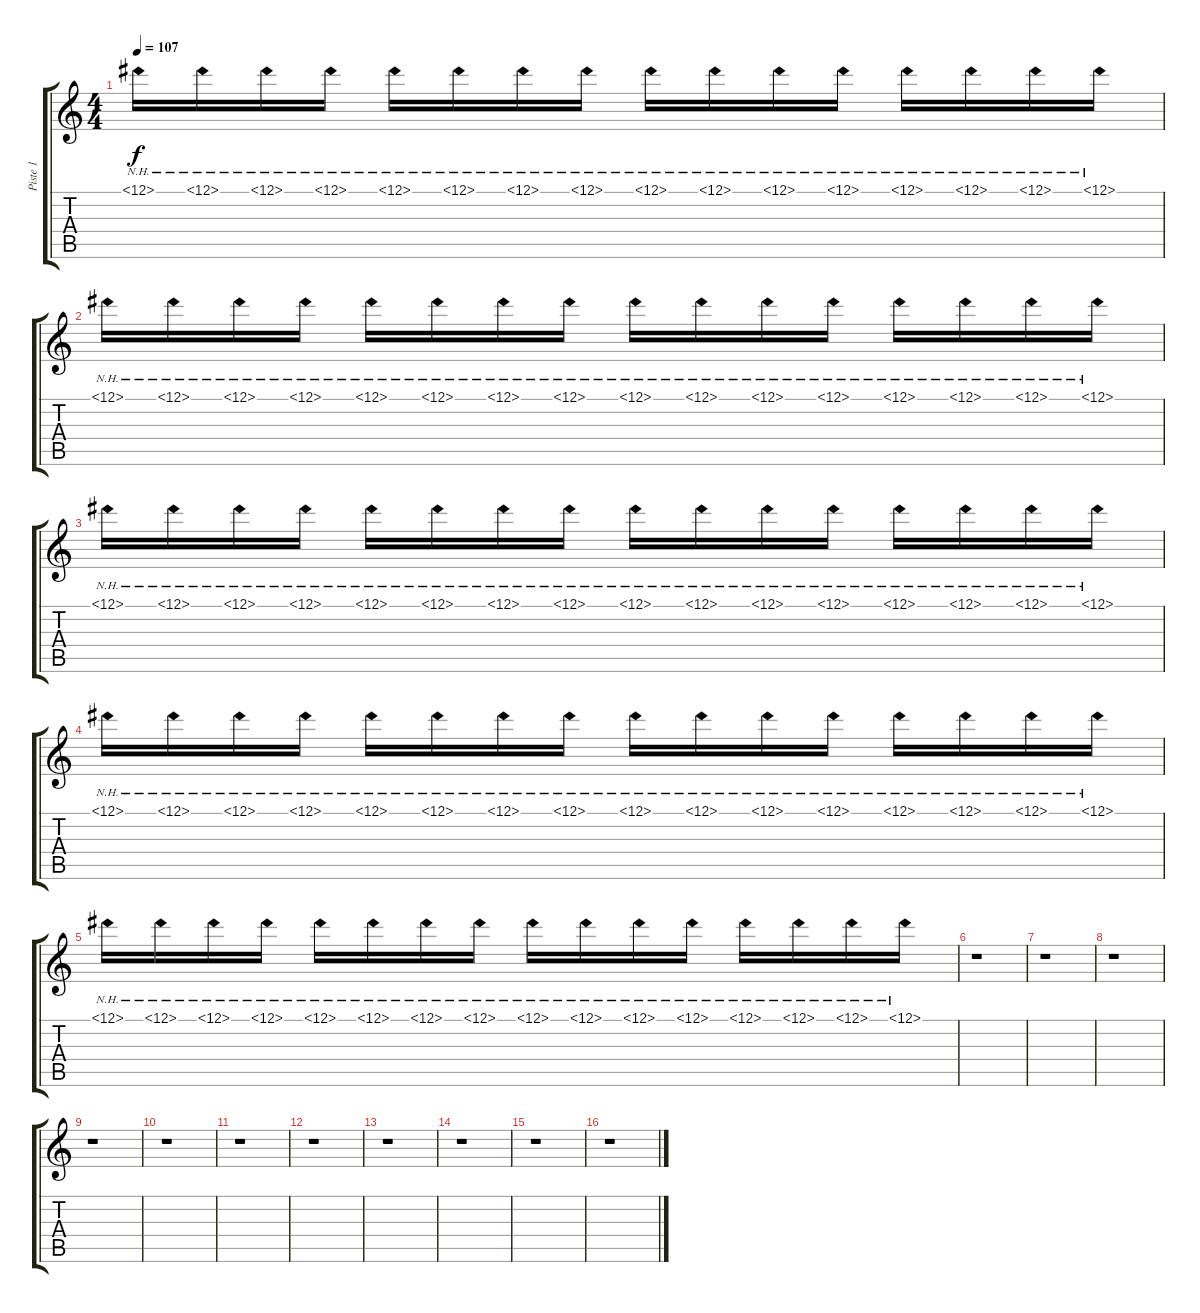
\track ("Piste 1" "Piste 1") {instrument acousticguitarnylon}
\staff {score tabs}
\tuning (Eb4 Bb3 Gb3 Db3 Ab2 Db2) {hide}
\ts (4 4)
\tempo 107
\clef g2
\ks c
12.1{nh}.16{dy f instrument acousticguitarnylon} 12.1{nh}.16 12.1{nh}.16 12.1{nh}.16 12.1{nh}.16 12.1{nh}.16 12.1{nh}.16 12.1{nh}.16 12.1{nh}.16 12.1{nh}.16 12.1{nh}.16 12.1{nh}.16 12.1{nh}.16 12.1{nh}.16 12.1{nh}.16 12.1{nh}.16 |
12.1{nh}.16 12.1{nh}.16 12.1{nh}.16 12.1{nh}.16 12.1{nh}.16 12.1{nh}.16 12.1{nh}.16 12.1{nh}.16 12.1{nh}.16 12.1{nh}.16 12.1{nh}.16 12.1{nh}.16 12.1{nh}.16 12.1{nh}.16 12.1{nh}.16 12.1{nh}.16 |
12.1{nh}.16 12.1{nh}.16 12.1{nh}.16 12.1{nh}.16 12.1{nh}.16 12.1{nh}.16 12.1{nh}.16 12.1{nh}.16 12.1{nh}.16 12.1{nh}.16 12.1{nh}.16 12.1{nh}.16 12.1{nh}.16 12.1{nh}.16 12.1{nh}.16 12.1{nh}.16 |
12.1{nh}.16 12.1{nh}.16 12.1{nh}.16 12.1{nh}.16 12.1{nh}.16 12.1{nh}.16 12.1{nh}.16 12.1{nh}.16 12.1{nh}.16 12.1{nh}.16 12.1{nh}.16 12.1{nh}.16 12.1{nh}.16 12.1{nh}.16 12.1{nh}.16 12.1{nh}.16 |
12.1{nh}.16 12.1{nh}.16 12.1{nh}.16 12.1{nh}.16 12.1{nh}.16 12.1{nh}.16 12.1{nh}.16 12.1{nh}.16 12.1{nh}.16 12.1{nh}.16 12.1{nh}.16 12.1{nh}.16 12.1{nh}.16 12.1{nh}.16 12.1{nh}.16 12.1{nh}.16 |
r.1 |
r.1 |
r.1 |
r.1 |
r.1 |
r.1 |
r.1 |
r.1 |
r.1 |
r.1 |
r.1
